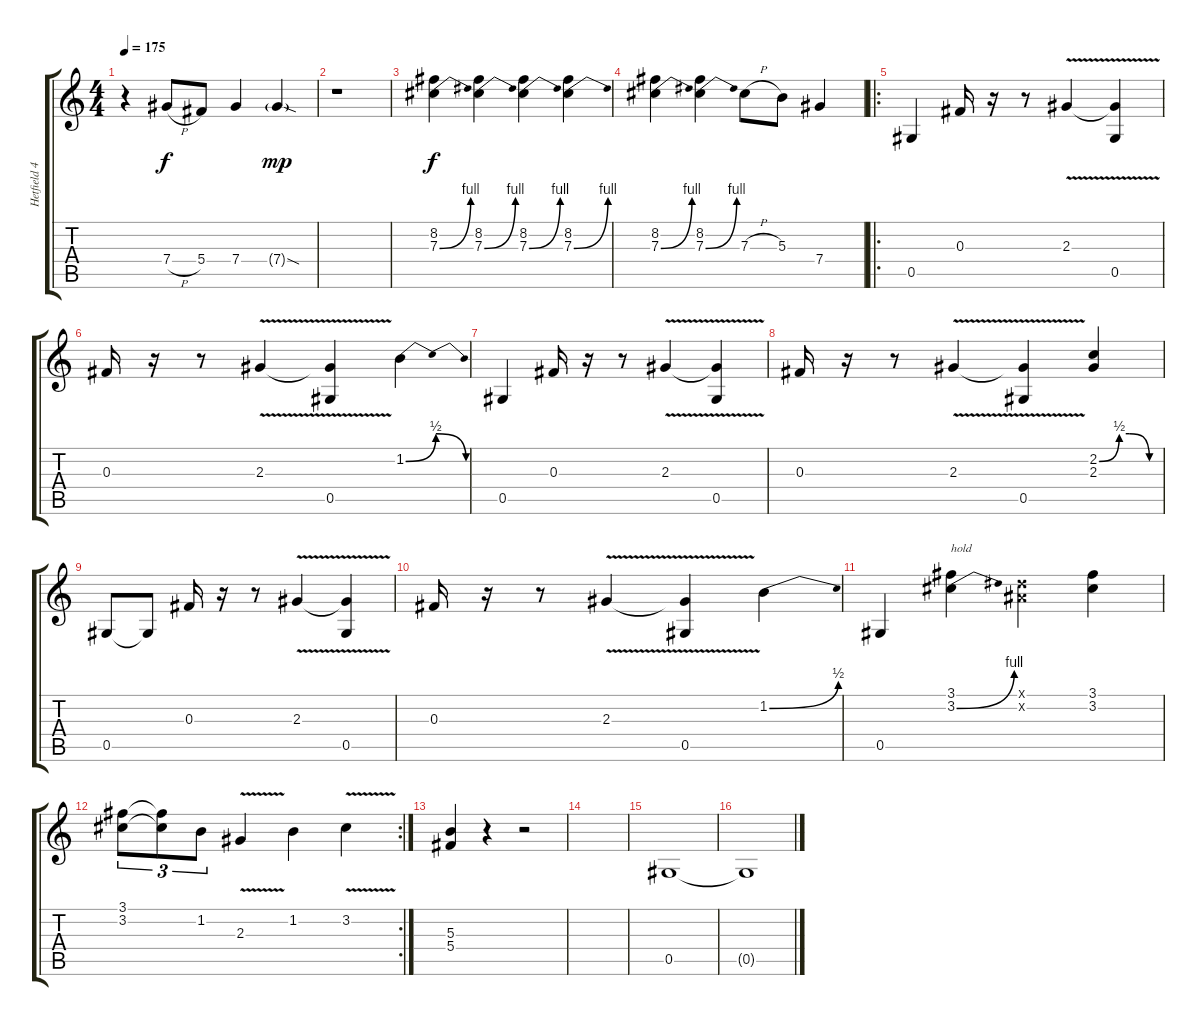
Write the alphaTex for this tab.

\track ("Hetfield 4" "Hetfield 4") {instrument overdrivenguitar}
\staff {score tabs}
\tuning (Eb4 Bb3 Gb3 Db3 Ab2 Eb2) {hide}
\ts (4 4)
\tempo 175
\clef g2
\ks c
r.4{dy mp} 7.4{h}.8{dy f} 5.4.8 7.4.4 7.4{sod g}.4{dy mp} |
r.1 |
(8.2 7.3{be (bend 0 0 60 4)}).4{dy f} (8.2 7.3{be (bend 0 0 60 4)}).4 (8.2 7.3{be (bend 0 0 60 4)}).4 (8.2 7.3{be (bend 0 0 60 4)}).4 |
(8.2 7.3{be (bend 0 0 60 4)}).4 (8.2 7.3{be (bend 0 0 60 4)}).4 7.3{h}.8 5.3.8 7.4.4 |
\ro
0.5.4 0.3.16 r.16 r.8 2.3{v}.4 (2.3{t} 0.5).4 |
0.3.16 r.16 r.8 2.3{v}.4 (2.3{t} 0.5).4 1.2{be (bendrelease 0 0 30 2 45 2 60 0)}.4 |
0.5.4 0.3.16 r.16 r.8 2.3{v}.4 (2.3{t} 0.5).4 |
0.3.16 r.16 r.8 2.3{v}.4 (2.3{t} 0.5).4 (2.2{be (custom 0 0 20 2 30 2 50 0 60 0)} 2.3).4 |
0.5.8 0.5{t}.8 0.3.16 r.16 r.8 2.3{v}.4 (2.3{t} 0.5).4 |
0.3.16 r.16 r.8 2.3{v}.4 (2.3{t} 0.5).4 1.2{be (bend 0 0 60 2)}.4 |
0.5.4 (3.1 3.2{be (bend 0 0 60 4)}).4{txt "hold"} (0.1{x} 0.2{x}).4 (3.1 3.2).4 |
\rc 2
(3.1 3.2).8{tu (3 2)} (3.1{t} 3.2{t}).8{tu (3 2)} 1.2.8{tu (3 2)} 2.3{v}.4 1.2.4 3.2{v}.4 |
(5.3 5.4).4 r.4 r.2 |
|
0.5.1 |
0.5{t}.1{volume 0}
